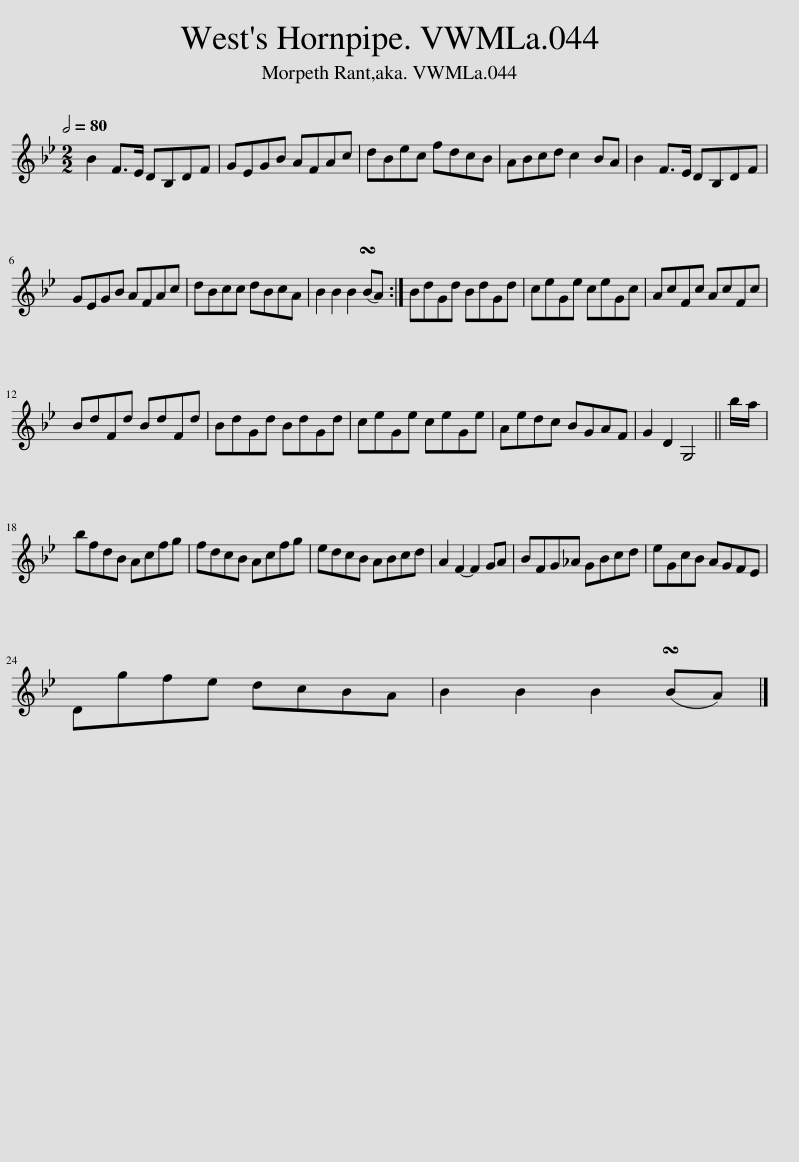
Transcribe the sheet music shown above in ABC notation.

X:1
L:1/8
Q:1/2=80
M:2/2
I:linebreak $
K:Bb
V:1 treble
V:1
 B2 F>E DB,DF | GEGB AFAc | dBec fdcB | ABcd c2 BA | B2 F>E DB,DF |$ %5
 GEGB AFAc | dBcc dBcA | B2 B2 B2 (!turn!BA) :| BdGd BdGd | ceGe ceGc | %10
 AcFc AcFc |$ BdFd BdFd | BdGd BdGd | ceGe ceGe | Aedc BGAF | %15
 G2 D2 G,4 || b/a/ |$ bfdB Acfg | fdcB Acfg | edcB ABcd | %20
 A2 F2- F2 GA | BFG_A GBcd | eGcB AGFE |$ Dgfe dcBA | B2 B2 B2 (!turn!BA) |] %25
